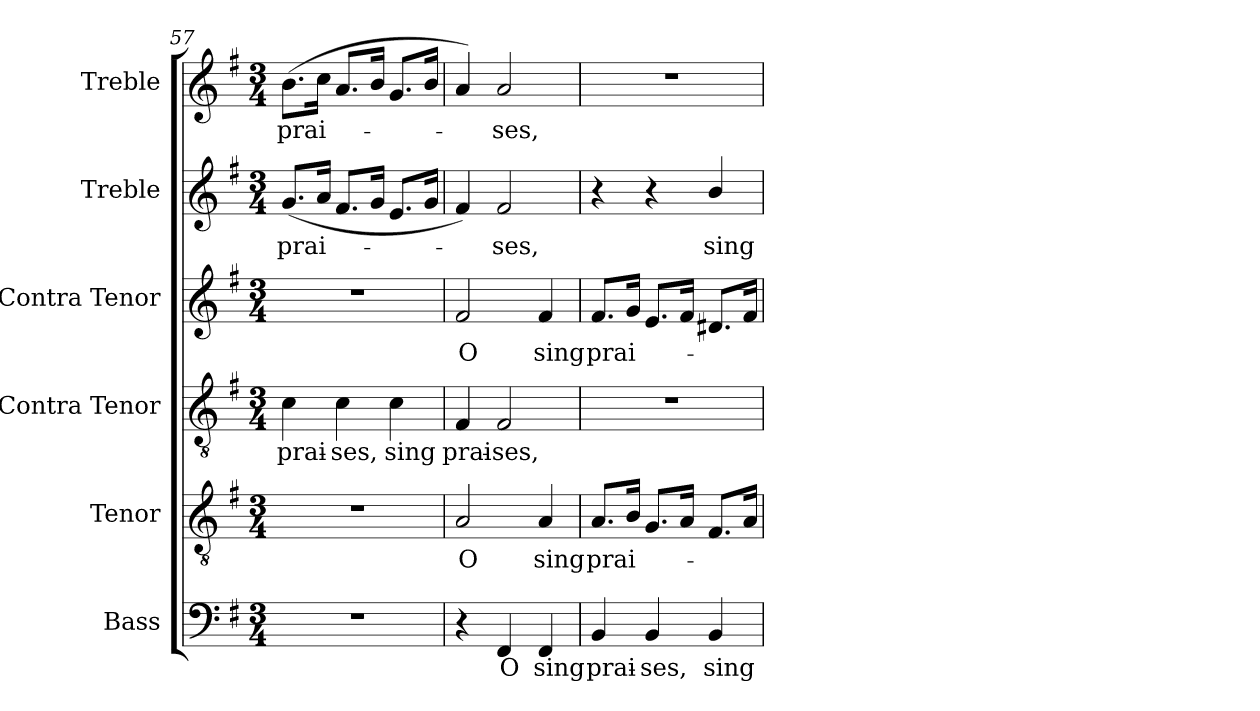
**kern	**text	**kern	**text	**kern	**text	**kern	**text	**kern	**text	**kern	**text
*part6	*part6	*part5	*part5	*part4	*part4	*part3	*part3	*part2	*part2	*part1	*part1
*staff6	*staff6	*staff5	*staff5	*staff4	*staff4	*staff3	*staff3	*staff2	*staff2	*staff1	*staff1
*I"Bass	*	*I"Tenor	*	*I"Contra Tenor	*	*I"Contra Tenor	*	*I"Treble	*	*I"Treble	*
*I'B.	*	*I'T.	*	*I'A.	*	*I'A.	*	*	*	*	*
*clefF4	*	*clefGv2	*	*clefGv2	*	*clefG2	*	*clefG2	*	*clefG2	*
*	*	*ITrd7c12	*	*ITrd7c12	*	*	*	*	*	*	*
*k[f#]	*	*k[f#]	*	*k[f#]	*	*k[f#]	*	*k[f#]	*	*k[f#]	*
*G:	*	*G:	*	*G:	*	*G:	*	*G:	*	*G:	*
*M3/4	*	*M3/4	*	*M3/4	*	*M3/4	*	*M3/4	*	*M3/4	*
=57	=57	=57	=57	=57	=57	=57	=57	=57	=57	=57	=57
!LO:N:vis=1	!	!LO:N:vis=1	!	!	!	!	!	!	!	!	!
!	!	!	!	!	!LO:LY:b:color=#000000	!LO:N:vis=1	!	!	!	!	!
!	!	!	!	!	!	!	!	!	!LO:LY:b:color=#000000	!	!
!	!	!	!	!	!	!	!	!	!	!	!LO:LY:b:color=#000000
2.r	.	2.r	.	4Ci\	prai-	2.r	.	(8.gi/L	prai-	(8.bi\L	prai-
.	.	.	.	.	.	.	.	16ai/Jk	.	16cci\Jk	.
!	!	!	!	!	!LO:LY:b:color=#000000	!	!	!	!	!	!
.	.	.	.	4Ci\	-ses,	.	.	8.f#i/L	.	8.ai/L	.
.	.	.	.	.	.	.	.	16gi/Jk	.	16bi/Jk	.
!	!	!	!	!	!LO:LY:b:color=#000000	!	!	!	!	!	!
.	.	.	.	4Ci\	sing	.	.	8.ei/L	.	8.gi/L	.
.	.	.	.	.	.	.	.	16gi/Jk	.	16bi/Jk	.
=58	=58	=58	=58	=58	=58	=58	=58	=58	=58	=58	=58
!	!	!	!LO:LY:b:color=#000000	!	!	!	!	!	!	!	!
!	!	!	!	!	!LO:LY:b:color=#000000	!	!	!	!	!	!
!	!	!	!	!	!	!	!LO:LY:b:color=#000000	!	!	!	!
4r	.	2AAi/	O	4FF#i/	prai-	2f#i/	O	4f#i/)	.	4ai/)	.
!	!LO:LY:b:color=#000000	!	!	!	!	!	!	!	!	!	!
!	!	!	!	!	!LO:LY:b:color=#000000	!	!	!	!	!	!
!	!	!	!	!	!	!	!	!	!LO:LY:b:color=#000000	!	!
!	!	!	!	!	!	!	!	!	!	!	!LO:LY:b:color=#000000
4FF#i/	O	.	.	2FF#i/	-ses,	.	.	2f#i/	-ses,	2ai/	-ses,
!	!LO:LY:b:color=#000000	!	!	!	!	!	!	!	!	!	!
!	!	!	!LO:LY:b:color=#000000	!	!	!	!	!	!	!	!
!	!	!	!	!	!	!	!LO:LY:b:color=#000000	!	!	!	!
4FF#i/	sing	4AAi/	sing	.	.	4f#i/	sing	.	.	.	.
=59	=59	=59	=59	=59	=59	=59	=59	=59	=59	=59	=59
!	!LO:LY:b:color=#000000	!	!	!	!	!	!	!	!	!	!
!	!	!	!LO:LY:b:color=#000000	!LO:N:vis=1	!	!	!	!	!	!	!
!	!	!	!	!	!	!	!LO:LY:b:color=#000000	!	!	!LO:N:vis=1	!
4BBi/	prai-	8.AAi/L	prai-	2.r	.	8.f#i/L	prai-	4r	.	2.r	.
.	.	16BBi/Jk	.	.	.	16gi/Jk	.	.	.	.	.
!	!LO:LY:b:color=#000000	!	!	!	!	!	!	!	!	!	!
4BBi/	-ses,	8.GGi/L	.	.	.	8.ei/L	.	4r	.	.	.
.	.	16AAi/Jk	.	.	.	16f#i/Jk	.	.	.	.	.
!	!LO:LY:b:color=#000000	!	!	!	!	!	!	!	!	!	!
!	!	!	!	!	!	!	!	!	!LO:LY:b:color=#000000	!	!
4BBi/	sing	8.FF#i/L	.	.	.	8.d#Xi/L	.	4bi/	sing	.	.
.	.	16AAi/Jk	.	.	.	16f#i/Jk	.	.	.	.	.
=	=	=	=	=	=	=	=	=	=	=	=
*-	*-	*-	*-	*-	*-	*-	*-	*-	*-	*-	*-
